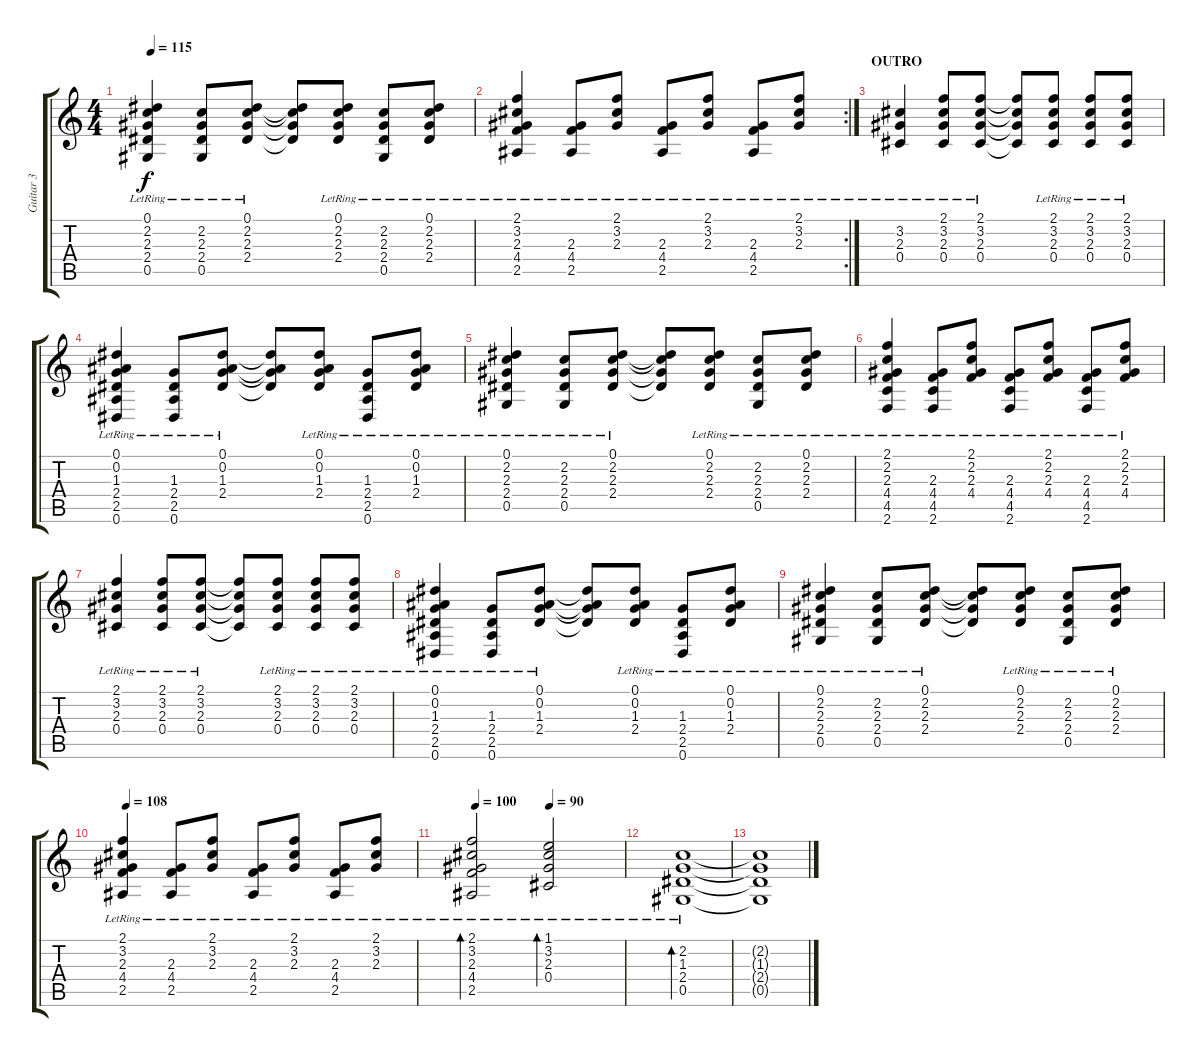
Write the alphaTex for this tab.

\track ("Guitar 3" "Guitar 3") {instrument acousticguitarsteel}
\staff {score tabs}
\tuning (Eb4 Bb3 Gb3 Db3 Ab2 Eb2) {hide}
\ts (4 4)
\tempo 115
\clef g2
\ks c
(0.1{lr} 2.2{lr} 2.3{lr} 2.4{lr} 0.5{lr}).4{dy f} (2.2{lr} 2.3{lr} 2.4{lr} 0.5{lr}).8 (0.1{lr} 2.2{lr} 2.3{lr} 2.4{lr}).8 (0.1{t} 2.2{t} 2.3{t} 2.4{t}).8 (0.1{lr} 2.2{lr} 2.3{lr} 2.4{lr}).8 (2.2{lr} 2.3{lr} 2.4{lr} 0.5{lr}).8 (0.1{lr} 2.2{lr} 2.3{lr} 2.4{lr}).8 |
\rc 2
(2.1{lr} 3.2{lr} 2.3{lr} 4.4{lr} 2.5{lr}).4 (2.3{lr} 4.4{lr} 2.5{lr}).8 (2.1{lr} 3.2{lr} 2.3{lr}).8 (2.3{lr} 4.4{lr} 2.5{lr}).8 (2.1{lr} 3.2{lr} 2.3{lr}).8 (2.3{lr} 4.4{lr} 2.5{lr}).8 (2.1{lr} 3.2{lr} 2.3{lr}).8 |
\section ("" "OUTRO")
(3.2{lr} 2.3{lr} 0.4{lr}).4 (2.1{lr} 3.2{lr} 2.3{lr} 0.4{lr}).8 (2.1{lr} 3.2{lr} 2.3{lr} 0.4{lr}).8 (2.1{t} 3.2{t} 2.3{t} 0.4{t}).8 (2.1{lr} 3.2{lr} 2.3{lr} 0.4{lr}).8 (2.1{lr} 3.2{lr} 2.3{lr} 0.4{lr}).8 (2.1{lr} 3.2{lr} 2.3{lr} 0.4{lr}).8 |
(0.1{lr} 0.2{lr} 1.3{lr} 2.4{lr} 2.5{lr} 0.6{lr}).4 (1.3{lr} 2.4{lr} 2.5{lr} 0.6{lr}).8 (0.1{lr} 0.2{lr} 1.3{lr} 2.4{lr}).8 (0.1{t} 0.2{t} 1.3{t} 2.4{t}).8 (0.1{lr} 0.2{lr} 1.3{lr} 2.4{lr}).8 (1.3{lr} 2.4{lr} 2.5{lr} 0.6{lr}).8 (0.1{lr} 0.2{lr} 1.3{lr} 2.4{lr}).8 |
(0.1{lr} 2.2{lr} 2.3{lr} 2.4{lr} 0.5{lr}).4 (2.2{lr} 2.3{lr} 2.4{lr} 0.5{lr}).8 (0.1{lr} 2.2{lr} 2.3{lr} 2.4{lr}).8 (0.1{t} 2.2{t} 2.3{t} 2.4{t}).8 (0.1{lr} 2.2{lr} 2.3{lr} 2.4{lr}).8 (2.2{lr} 2.3{lr} 2.4{lr} 0.5{lr}).8 (0.1{lr} 2.2{lr} 2.3{lr} 2.4{lr}).8 |
(2.1{lr} 2.2{lr} 2.3{lr} 4.4{lr} 4.5{lr} 2.6{lr}).4 (2.3{lr} 4.4{lr} 4.5{lr} 2.6{lr}).8 (2.1{lr} 2.2{lr} 2.3{lr} 4.4{lr}).8 (2.3{lr} 4.4{lr} 4.5{lr} 2.6{lr}).8 (2.1{lr} 2.2{lr} 2.3{lr} 4.4{lr}).8 (2.3{lr} 4.4{lr} 4.5{lr} 2.6{lr}).8 (2.1{lr} 2.2{lr} 2.3{lr} 4.4{lr}).8 |
(2.1{lr} 3.2{lr} 2.3{lr} 0.4{lr}).4 (2.1{lr} 3.2{lr} 2.3{lr} 0.4{lr}).8 (2.1{lr} 3.2{lr} 2.3{lr} 0.4{lr}).8 (2.1{t} 3.2{t} 2.3{t} 0.4{t}).8 (2.1{lr} 3.2{lr} 2.3{lr} 0.4{lr}).8 (2.1{lr} 3.2{lr} 2.3{lr} 0.4{lr}).8 (2.1{lr} 3.2{lr} 2.3{lr} 0.4{lr}).8 |
(0.1{lr} 0.2{lr} 1.3{lr} 2.4{lr} 2.5{lr} 0.6{lr}).4 (1.3{lr} 2.4{lr} 2.5{lr} 0.6{lr}).8 (0.1{lr} 0.2{lr} 1.3{lr} 2.4{lr}).8 (0.1{t} 0.2{t} 1.3{t} 2.4{t}).8 (0.1{lr} 0.2{lr} 1.3{lr} 2.4{lr}).8 (1.3{lr} 2.4{lr} 2.5{lr} 0.6{lr}).8 (0.1{lr} 0.2{lr} 1.3{lr} 2.4{lr}).8 |
(0.1{lr} 2.2{lr} 2.3{lr} 2.4{lr} 0.5{lr}).4 (2.2{lr} 2.3{lr} 2.4{lr} 0.5{lr}).8 (0.1{lr} 2.2{lr} 2.3{lr} 2.4{lr}).8 (0.1{t} 2.2{t} 2.3{t} 2.4{t}).8 (0.1{lr} 2.2{lr} 2.3{lr} 2.4{lr}).8 (2.2{lr} 2.3{lr} 2.4{lr} 0.5{lr}).8 (0.1{lr} 2.2{lr} 2.3{lr} 2.4{lr}).8 |
\tempo 108
(2.1{lr} 3.2{lr} 2.3{lr} 4.4{lr} 2.5{lr}).4 (2.3{lr} 4.4{lr} 2.5{lr}).8 (2.1{lr} 3.2{lr} 2.3{lr}).8 (2.3{lr} 4.4{lr} 2.5{lr}).8 (2.1{lr} 3.2{lr} 2.3{lr}).8 (2.3{lr} 4.4{lr} 2.5{lr}).8 (2.1{lr} 3.2{lr} 2.3{lr}).8 |
\tempo 103
\tempo (97 0.5)
\tempo 100
\tempo (90 0.5)
(2.1{lr} 3.2{lr} 2.3{lr} 4.4{lr} 2.5{lr}).2{bd 120} (1.1 3.2{lr} 2.3{lr} 0.4{lr}).2{bd 240} |
(2.2{lr} 1.3{lr} 2.4{lr} 0.5{lr}).1{bd 240 volume 5} |
(2.2{t} 1.3{t} 2.4{t} 0.5{t}).1
